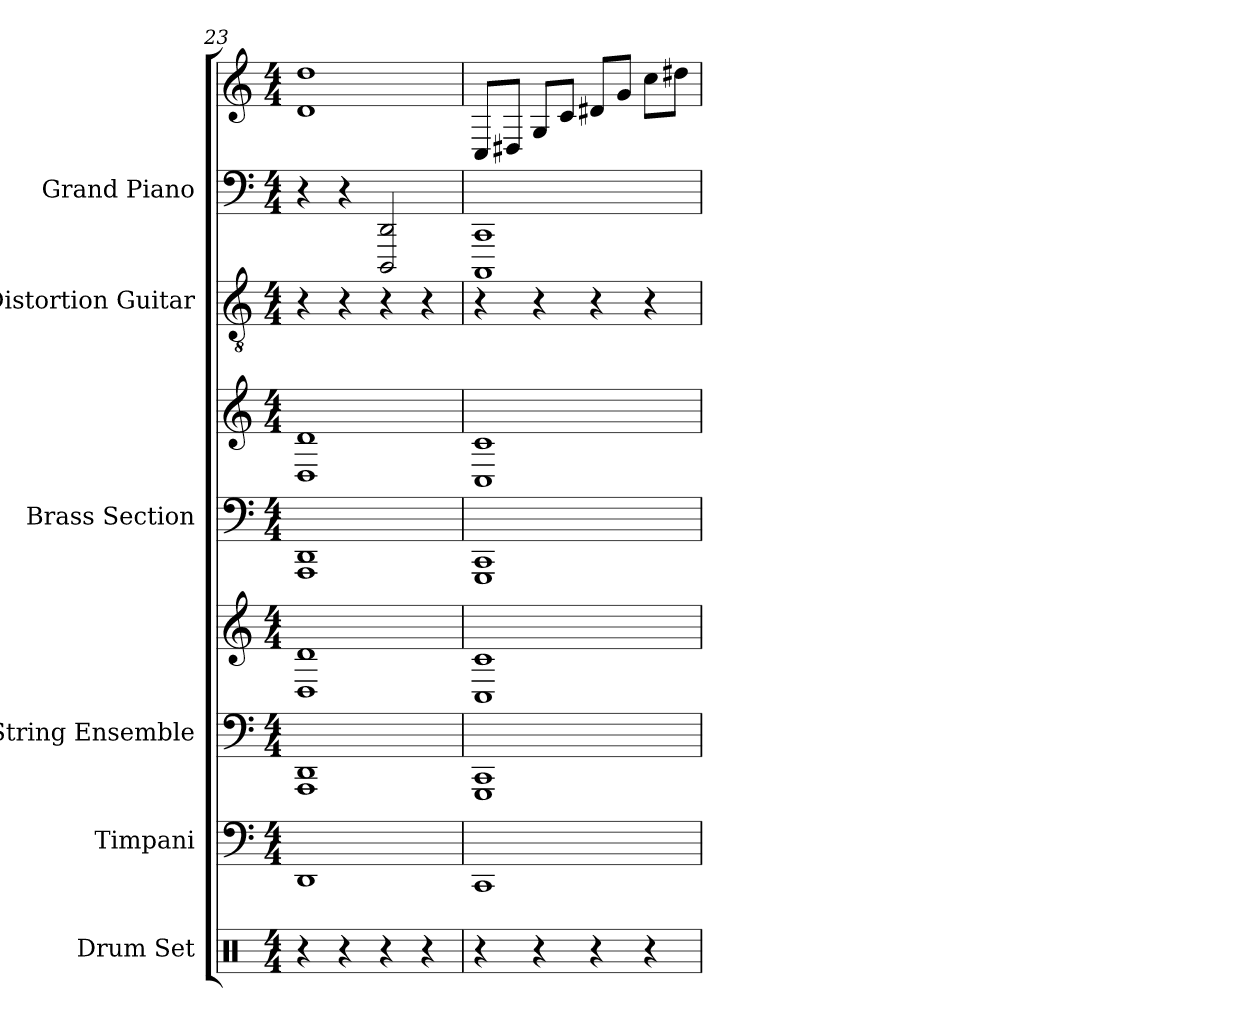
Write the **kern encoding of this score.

**kern	**kern	**kern	**kern	**kern	**kern	**kern	**kern	**kern
*part6	*part5	*part4	*part4	*part3	*part3	*part2	*part1	*part1
*staff9	*staff8	*staff7	*staff6	*staff5	*staff4	*staff3	*staff2	*staff1
*I"Drum Set	*I"Timpani	*I"String Ensemble	*	*I"Brass Section	*	*I"Distortion Guitar	*I"Grand Piano	*
*I'Drs.	*I'Timp.	*I'St. Ens.	*	*I'Brs. Se.	*	*I'Dist. Guit.	*I'Pno.	*
*clefX	*clefF4	*clefF4	*clefG2	*clefF4	*clefG2	*clefGv2	*clefF4	*clefG2
*k[]	*k[]	*k[]	*k[]	*k[]	*k[]	*k[]	*k[]	*k[]
*M4/4	*M4/4	*M4/4	*M4/4	*M4/4	*M4/4	*M4/4	*M4/4	*M4/4
=23	=23	=23	=23	=23	=23	=23	=23	=23
4r	1DD	1DD 1AAA	1D 1d	1DD 1AAA	1D 1d	4r	4r	1d 1dd
4r	.	.	.	.	.	4r	4r	.
4r	.	.	.	.	.	4r	2DD 2DDD	.
4r	.	.	.	.	.	4r	.	.
=24	=24	=24	=24	=24	=24	=24	=24	=24
4r	1CC	1CC 1GGG	1C 1c	1CC 1GGG	1C 1c	4r	1CC 1CCC	8CL
.	.	.	.	.	.	.	.	8D#XJ
4r	.	.	.	.	.	4r	.	8GL
.	.	.	.	.	.	.	.	8cJ
4r	.	.	.	.	.	4r	.	8d#XL
.	.	.	.	.	.	.	.	8gJ
4r	.	.	.	.	.	4r	.	8ccL
.	.	.	.	.	.	.	.	8dd#XJ
=	=	=	=	=	=	=	=	=
*-	*-	*-	*-	*-	*-	*-	*-	*-
